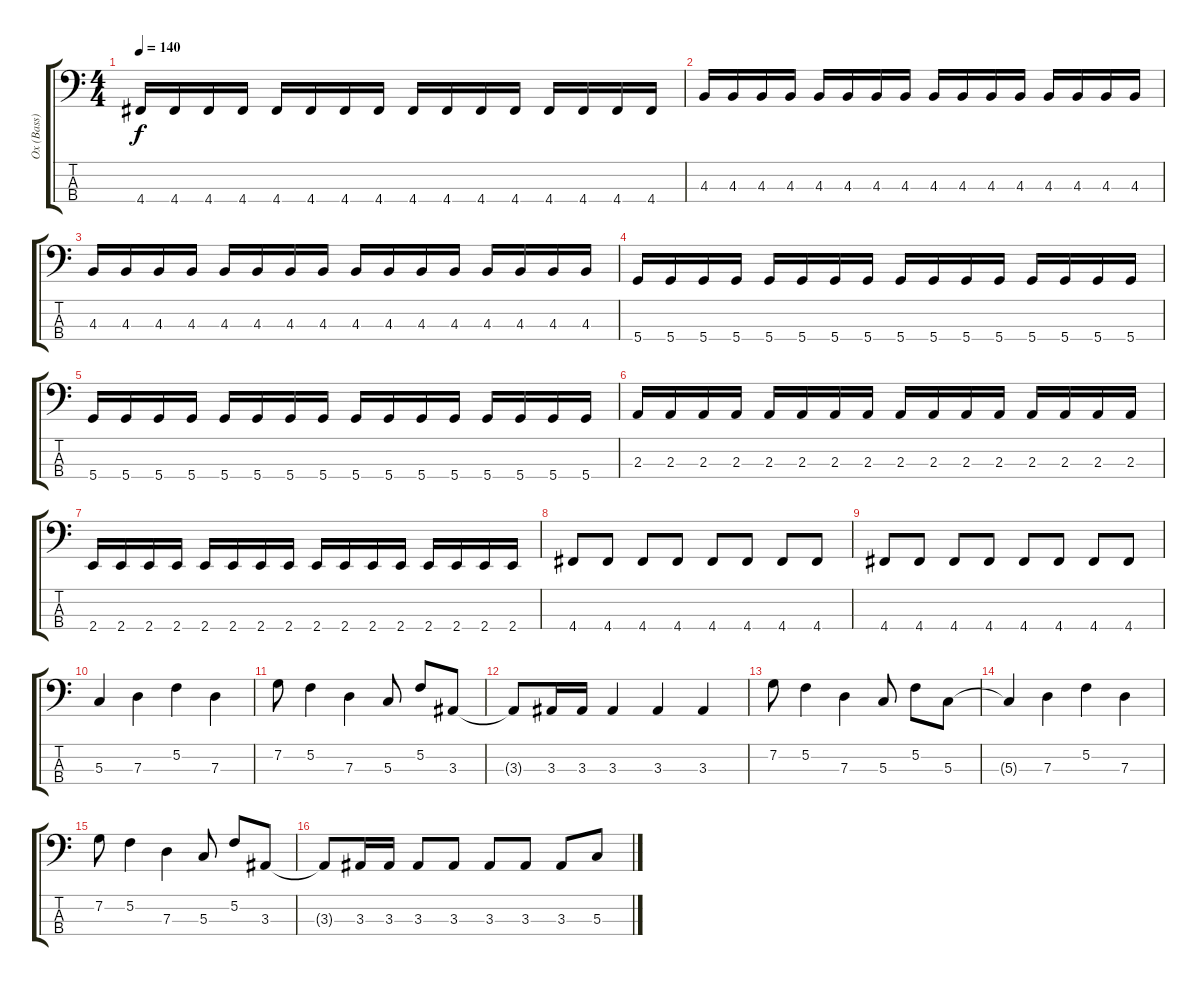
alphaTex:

\track ("Ox (Bass)" "Ox (Bass)") {instrument electricbasspick}
\staff {score tabs}
\tuning (F2 C2 G1 D1) {hide}
\ts (4 4)
\tempo 140
\clef f4
\ks c
4.4.16{dy f} 4.4.16 4.4.16 4.4.16 4.4.16 4.4.16 4.4.16 4.4.16 4.4.16 4.4.16 4.4.16 4.4.16 4.4.16 4.4.16 4.4.16 4.4.16 |
4.3.16 4.3.16 4.3.16 4.3.16 4.3.16 4.3.16 4.3.16 4.3.16 4.3.16 4.3.16 4.3.16 4.3.16 4.3.16 4.3.16 4.3.16 4.3.16 |
4.3.16 4.3.16 4.3.16 4.3.16 4.3.16 4.3.16 4.3.16 4.3.16 4.3.16 4.3.16 4.3.16 4.3.16 4.3.16 4.3.16 4.3.16 4.3.16 |
5.4.16 5.4.16 5.4.16 5.4.16 5.4.16 5.4.16 5.4.16 5.4.16 5.4.16 5.4.16 5.4.16 5.4.16 5.4.16 5.4.16 5.4.16 5.4.16 |
5.4.16 5.4.16 5.4.16 5.4.16 5.4.16 5.4.16 5.4.16 5.4.16 5.4.16 5.4.16 5.4.16 5.4.16 5.4.16 5.4.16 5.4.16 5.4.16 |
2.3.16 2.3.16 2.3.16 2.3.16 2.3.16 2.3.16 2.3.16 2.3.16 2.3.16 2.3.16 2.3.16 2.3.16 2.3.16 2.3.16 2.3.16 2.3.16 |
2.4.16 2.4.16 2.4.16 2.4.16 2.4.16 2.4.16 2.4.16 2.4.16 2.4.16 2.4.16 2.4.16 2.4.16 2.4.16 2.4.16 2.4.16 2.4.16 |
4.4.8 4.4.8 4.4.8 4.4.8 4.4.8 4.4.8 4.4.8 4.4.8 |
4.4.8 4.4.8 4.4.8 4.4.8 4.4.8 4.4.8 4.4.8 4.4.8 |
5.3.4 7.3.4 5.2.4 7.3.4 |
7.2.8 5.2.4 7.3.4 5.3.8 5.2.8 3.3.8 |
3.3{t}.8 3.3.16 3.3.16 3.3.4 3.3.4 3.3.4 |
7.2.8 5.2.4 7.3.4 5.3.8 5.2.8 5.3.8 |
5.3{t}.4 7.3.4 5.2.4 7.3.4 |
7.2.8 5.2.4 7.3.4 5.3.8 5.2.8 3.3.8 |
3.3{t}.8 3.3.16 3.3.16 3.3.8 3.3.8 3.3.8 3.3.8 3.3.8 5.3.8
